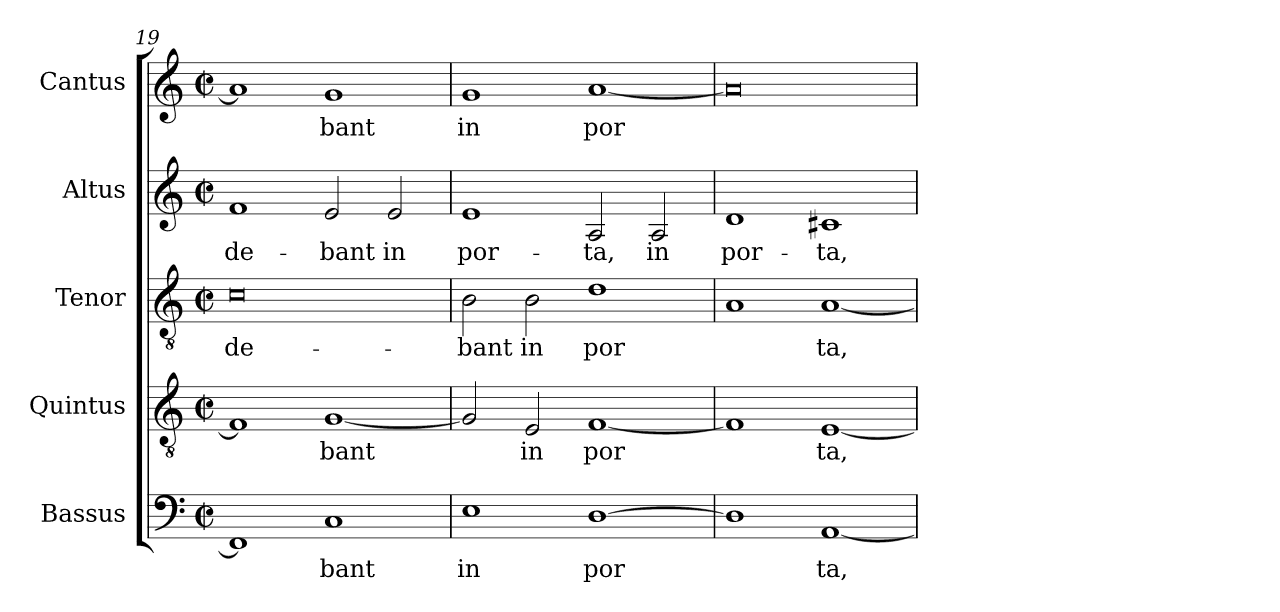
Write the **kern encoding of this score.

**kern	**text	**kern	**text	**kern	**text	**kern	**text	**kern	**text
*part5	*part5	*part4	*part4	*part3	*part3	*part2	*part2	*part1	*part1
*staff5	*staff5	*staff4	*staff4	*staff3	*staff3	*staff2	*staff2	*staff1	*staff1
*I"Bassus	*	*I"Quintus	*	*I"Tenor	*	*I"Altus	*	*I"Cantus	*
!!LO:PB:g=z
*clefF4	*	*clefGv2	*	*clefGv2	*	*clefG2	*	*clefG2	*
*k[]	*	*k[]	*	*k[]	*	*k[]	*	*k[]	*
*C:	*	*C:	*	*C:	*	*C:	*	*C:	*
*M2/2	*	*M2/2	*	*M2/2	*	*M2/2	*	*M2/2	*
*met(c|)	*	*met(c|)	*	*met(c|)	*	*met(c|)	*	*met(c|)	*
=19	=19	=19	=19	=19	=19	=19	=19	=19	=19
!	!LO:LY:b:cj	!	!LO:LY:b:cj	!	!LO:LY:b:cj	!	!LO:LY:b:cj	!	!LO:LY:b:cj
1FF]	.	1F]	.	0c	de-	1f	-de-	1a]	.
!	!LO:LY:b:cj	!	!LO:LY:b:cj	!	!	!	!LO:LY:b:cj	!	!LO:LY:b:cj
1C	bant	[<1G	bant	.	.	2e/	-bant	1g	bant
!	!	!	!	!	!	!	!LO:LY:b:cj	!	!
.	.	.	.	.	.	2e/	in	.	.
=20	=20	=20	=20	=20	=20	=20	=20	=20	=20
!	!LO:LY:b:cj	!	!LO:LY:b:cj	!	!LO:LY:b:cj	!	!LO:LY:b:cj	!	!LO:LY:b:cj
1E	in	2G/]	.	2B\	-bant	1e	por-	1g	in
!	!	!	!LO:LY:b:cj	!	!LO:LY:b:cj	!	!	!	!
.	.	2E/	in	2B\	in	.	.	.	.
!	!LO:LY:b:cj	!	!LO:LY:b:cj	!	!LO:LY:b:cj	!	!LO:LY:b:cj	!	!LO:LY:b:cj
[>1D	por-	[<1F	por	1d	por-	2A/	-ta,	[<1a	por-
!	!	!	!	!	!	!	!LO:LY:b:cj	!	!
.	.	.	.	.	.	2A/	in	.	.
=21	=21	=21	=21	=21	=21	=21	=21	=21	=21
!	!LO:LY:b:cj	!	!LO:LY:b:cj	!	!LO:LY:b:cj	!	!LO:LY:b:cj	!	!LO:LY:b:cj
1D]	--	1F]	.	1A	--	1d	por-	0a]	--
!	!LO:LY:b:cj	!	!LO:LY:b:cj	!	!LO:LY:b:cj	!	!LO:LY:b:cj	!	!
[<1AA	-ta,	[<1E	ta,	[<1A	-ta,	1c#X	-ta,	.	.
=	=	=	=	=	=	=	=	=	=
*-	*-	*-	*-	*-	*-	*-	*-	*-	*-
